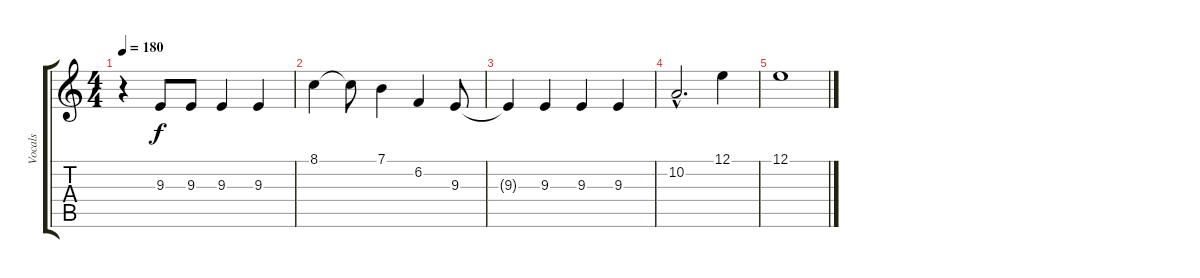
\track ("Vocals" "Vocals") {instrument choiraahs}
\staff {score tabs}
\tuning (E4 B3 G3 D3 A2 E2) {hide}
\ts (4 4)
\tempo 180
\clef g2
\ks c
r.4{dy f} 9.3.8 9.3.8 9.3.4 9.3.4 |
8.1.4 8.1{t}.8 7.1.4 6.2.4 9.3.8 |
9.3{t}.4 9.3.4 9.3.4 9.3.4 |
10.2{hac}.2{d} 12.1.4 |
12.1.1
